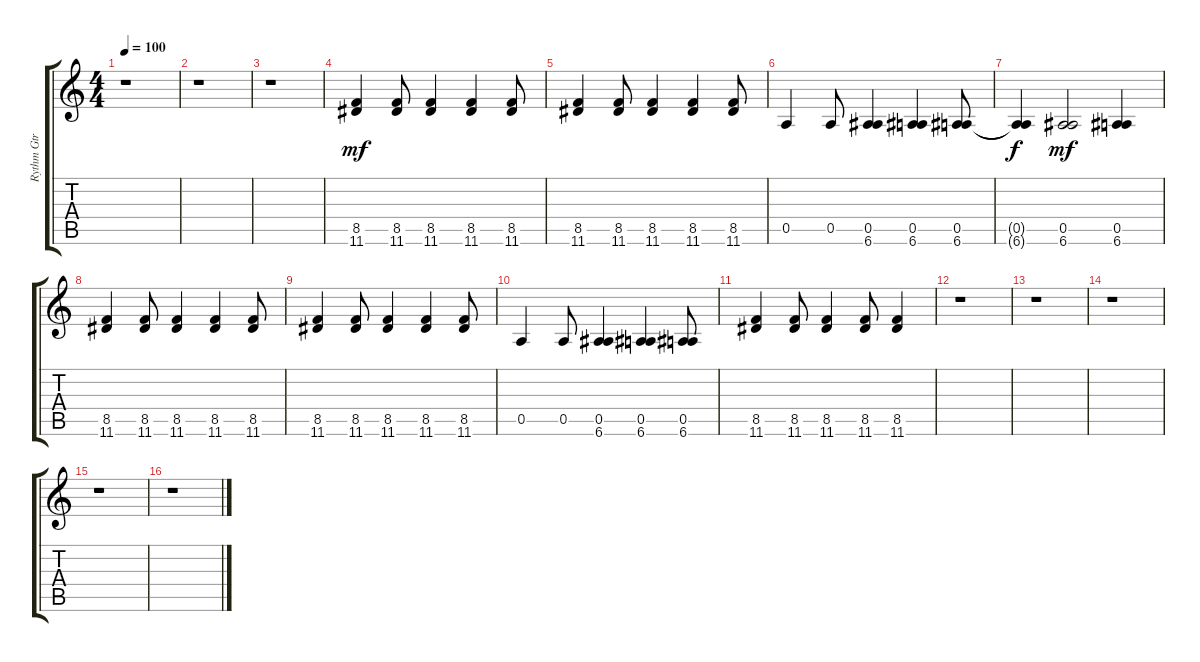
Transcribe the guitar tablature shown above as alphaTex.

\track ("Rythm Gtr (Muted)" "Rythm Gtr ") {instrument electricguitarmuted}
\staff {score tabs}
\tuning (E4 B3 G3 D3 A2 E2) {hide}
\ts (4 4)
\tempo 100
\clef g2
\ks c
r.1{dy mf} |
r.1 |
r.1 |
(8.5 11.6).4 (8.5 11.6).8 (8.5 11.6).4 (8.5 11.6).4 (8.5 11.6).8 |
(8.5 11.6).4 (8.5 11.6).8 (8.5 11.6).4 (8.5 11.6).4 (8.5 11.6).8 |
0.5.4 0.5.8 (0.5 6.6).4 (0.5 6.6).4 (0.5 6.6).8 |
(0.5{t} 6.6{t}).4{dy f} (0.5 6.6).2{dy mf} (0.5 6.6).4 |
(8.5 11.6).4 (8.5 11.6).8 (8.5 11.6).4 (8.5 11.6).4 (8.5 11.6).8 |
(8.5 11.6).4 (8.5 11.6).8 (8.5 11.6).4 (8.5 11.6).4 (8.5 11.6).8 |
0.5.4 0.5.8 (0.5 6.6).4 (0.5 6.6).4 (0.5 6.6).8 |
(8.5 11.6).4 (8.5 11.6).8 (8.5 11.6).4 (8.5 11.6).8 (8.5 11.6).4 |
r.1 |
r.1 |
r.1 |
r.1 |
r.1
